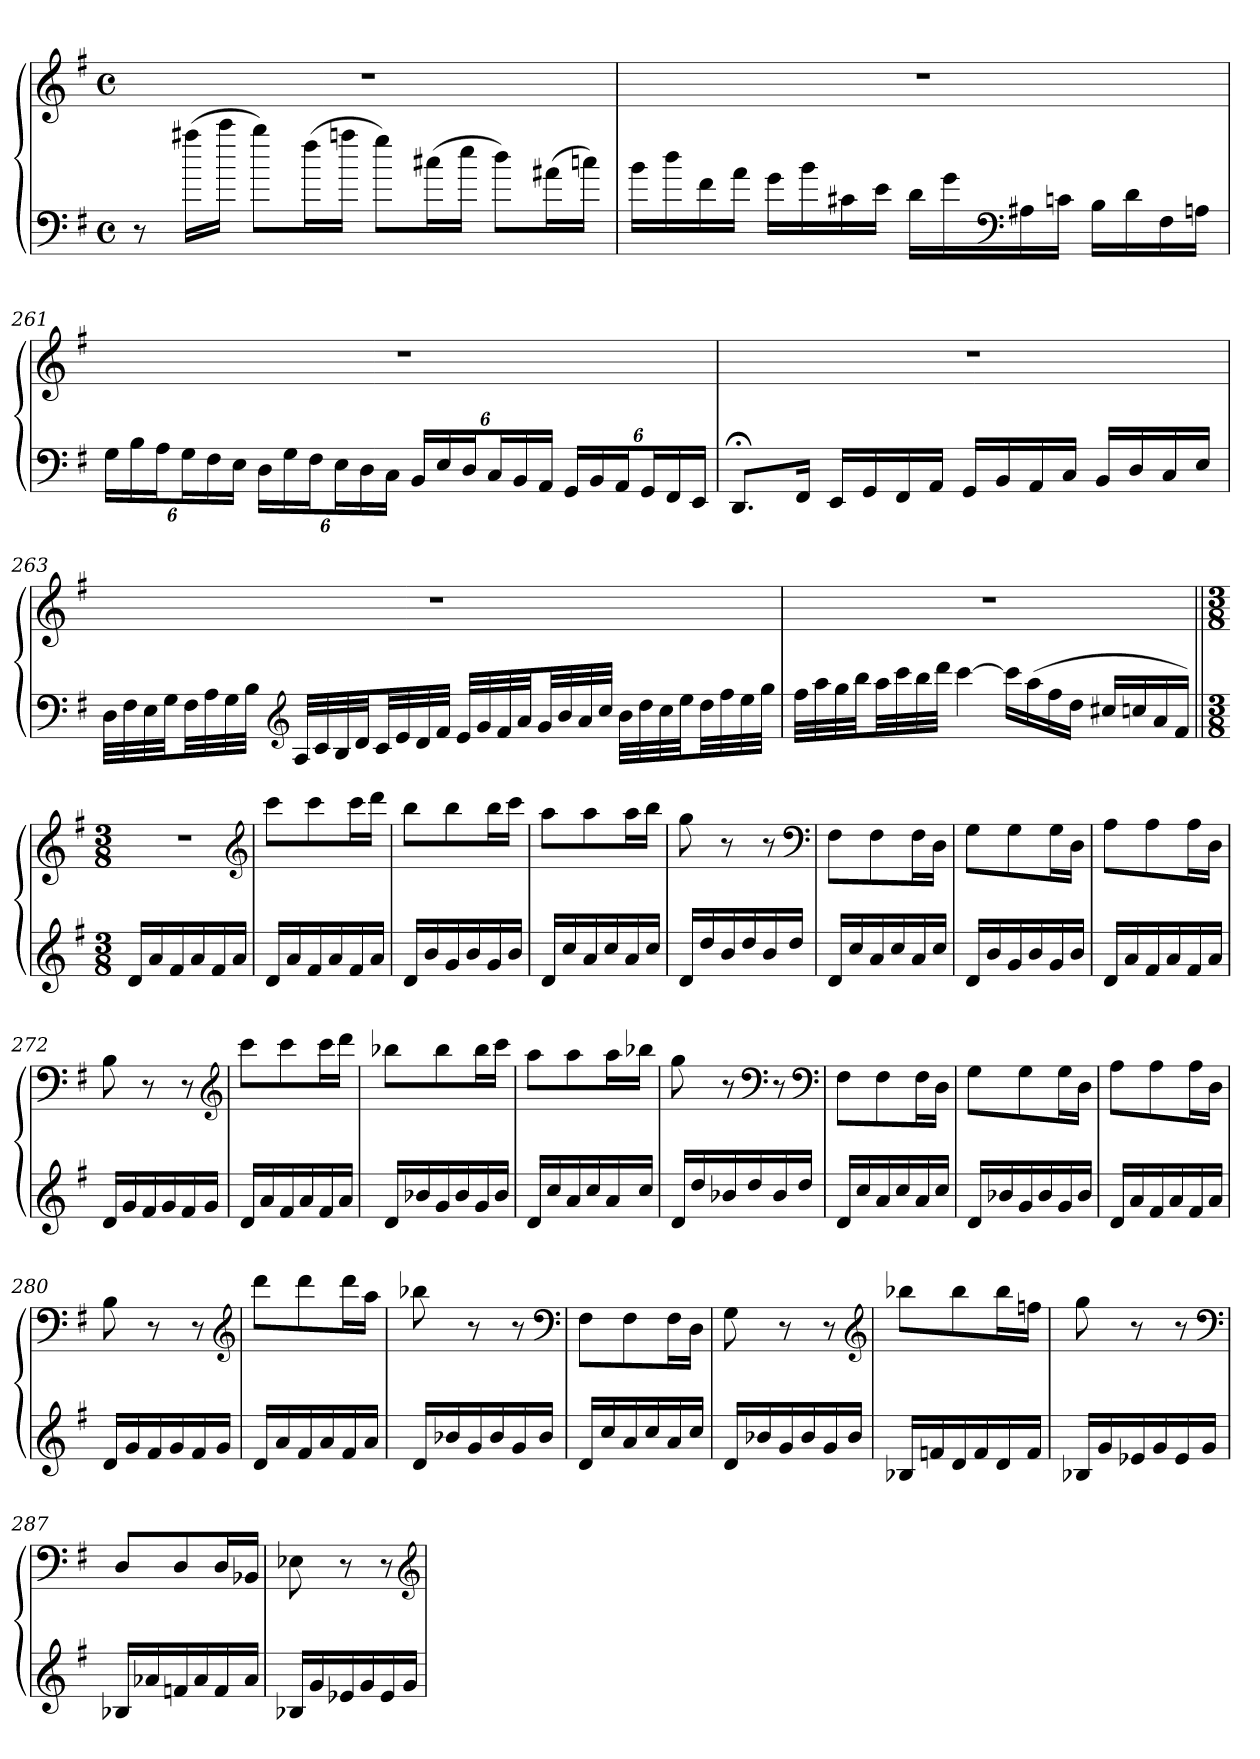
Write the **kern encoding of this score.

**kern	**kern
*part1	*part1
*staff2	*staff1
*clefF4	*clefG2
*k[f#]	*k[f#]
*G:	*G:
*M4/4	*M4/4
*met(c)	*met(c)
=	=
8r	1r
(16aa#XLL	.
16cccJJ	.
8bbL)	.
(16ff#L	.
16aanJJ	.
8ggL)	.
(16cc#XL	.
16eeJJ	.
8ddL)	.
(16a#XL	.
16ccnJJ)	.
=260	=260
16bLL	1r
16dd	.
16f#	.
16aJJ	.
16gLL	.
16b	.
16c#X	.
16eJJ	.
16dLL	.
16g	.
*clefF4	*
16A#X	.
16cnJJ	.
16BLL	.
16d	.
16F#	.
16AnJJ	.
=261	=261
24GLL	1r
24B	.
24AJ	.
24GL	.
24F#	.
24EJJ	.
24DLL	.
24G	.
24F#J	.
24EL	.
24D	.
24CJJ	.
24BBLL	.
24E	.
24DJ	.
24CL	.
24BB	.
24AAJJ	.
24GGLL	.
24BB	.
24AAJ	.
24GGL	.
24FF#	.
24EEJJ	.
=262	=262
8.DD;<L	1r
16FF#Jk	.
16EELL	.
16GG	.
16FF#	.
16AAJJ	.
16GGLL	.
16BB	.
16AA	.
16CJJ	.
16BBLL	.
16D	.
16C	.
16EJJ	.
=263	=263
32DLLL	1r
32F#	.
32E	.
32GJJ	.
32F#LL	.
32A	.
32G	.
32BJJJ	.
*clefG2	*
32ALLL	.
32c	.
32B	.
32dJJ	.
32cLL	.
32e	.
32d	.
32f#JJJ	.
32eLLL	.
32g	.
32f#	.
32aJJ	.
32gLL	.
32b	.
32a	.
32ccJJJ	.
32bLLL	.
32dd	.
32cc	.
32eeJJ	.
32ddLL	.
32ff#	.
32ee	.
32ggJJJ	.
=264	=264
32ff#LLL	1r
32aa	.
32gg	.
32bbJJ	.
32aaLL	.
32ccc	.
32bb	.
32dddJJJ	.
[4ccc	.
16cccLL]	.
(16aa	.
16ff#	.
16ddJJ	.
16cc#XLL	.
16ccn	.
16a	.
16f#JJ)	.
=||	=||
*M3/8	*M3/8
16dLL	4.r
16a	.
16f#	.
16a	.
16f#	.
16aJJ	.
*	*clefG2
=265	=265
16dLL	8cccL
16a	.
16f#	8ccc
16a	.
16f#	16cccL
16aJJ	16dddJJ
=266	=266
16dLL	8bbL
16b	.
16g	8bb
16b	.
16g	16bbL
16bJJ	16cccJJ
=267	=267
16dLL	8aaL
16cc	.
16a	8aa
16cc	.
16a	16aaL
16ccJJ	16bbJJ
=268	=268
16dLL	8gg
16dd	.
16b	8r
16dd	.
16b	8r
16ddJJ	.
*	*clefF4
=269	=269
16dLL	8F#L
16cc	.
16a	8F#
16cc	.
16a	16F#L
16ccJJ	16DJJ
=270	=270
16dLL	8GL
16b	.
16g	8G
16b	.
16g	16GL
16bJJ	16DJJ
=271	=271
16dLL	8AL
16a	.
16f#	8A
16a	.
16f#	16AL
16aJJ	16DJJ
=272	=272
16dLL	8B
16g	.
16f#	8r
16g	.
16f#	8r
16gJJ	.
*	*clefG2
=273	=273
16dLL	8cccL
16a	.
16f#	8ccc
16a	.
16f#	16cccL
16aJJ	16dddJJ
=274	=274
16dLL	8bb-XL
16b-X	.
16g	8bb-
16b-	.
16g	16bb-L
16b-JJ	16cccJJ
=275	=275
16dLL	8aaL
16cc	.
16a	8aa
16cc	.
16a	16aaL
16ccJJ	16bb-XJJ
=276	=276
16dLL	8gg
16dd	.
16b-X	8r
16dd	.
*	*clefF4
16b-	8r
16ddJJ	.
*	*clefF4
=277	=277
16dLL	8F#L
16cc	.
16a	8F#
16cc	.
16a	16F#L
16ccJJ	16DJJ
=278	=278
16dLL	8GL
16b-X	.
16g	8G
16b-	.
16g	16GL
16b-JJ	16DJJ
=279	=279
16dLL	8AL
16a	.
16f#	8A
16a	.
16f#	16AL
16aJJ	16DJJ
=280	=280
16dLL	8B
16g	.
16f#	8r
16g	.
16f#	8r
16gJJ	.
*	*clefG2
=281	=281
16dLL	8dddL
16a	.
16f#	8ddd
16a	.
16f#	16dddL
16aJJ	16aaJJ
=282	=282
16dLL	8bb-X
16b-X	.
16g	8r
16b-	.
16g	8r
16b-JJ	.
*	*clefF4
=283	=283
16dLL	8F#L
16cc	.
16a	8F#
16cc	.
16a	16F#L
16ccJJ	16DJJ
=284	=284
16dLL	8G
16b-X	.
16g	8r
16b-	.
16g	8r
16b-JJ	.
*	*clefG2
=285	=285
16B-XLL	8bb-XL
16fn	.
16d	8bb-
16f	.
16d	16bb-L
16fJJ	16ffnJJ
=286	=286
16B-XLL	8gg
16g	.
16e-X	8r
16g	.
16e-	8r
16gJJ	.
*	*clefF4
=287	=287
16B-XLL	8DL
16a-X	.
16fn	8D
16a-	.
16f	16DL
16a-JJ	16BB-XJJ
=288	=288
16B-XLL	8E-X
16g	.
16e-X	8r
16g	.
16e-	8r
16gJJ	.
*	*clefG2
=	=
*-	*-
